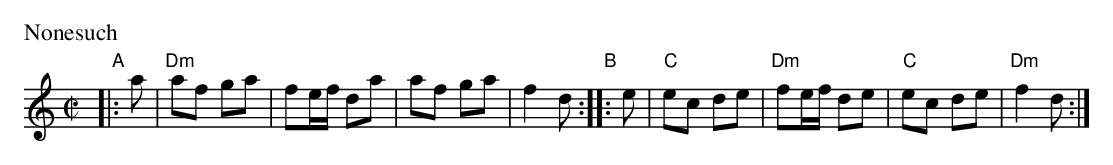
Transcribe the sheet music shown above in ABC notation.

X:1
M: C|
L: 1/8
P: Nonesuch
K: DDor
"A"|: a | "Dm"af ga | fe/2f/2 da | af ga | f2 d \
"B":: e | "C"ec de | "Dm"fe/2f/2 de | "C"ec de | "Dm"f2 d :|
